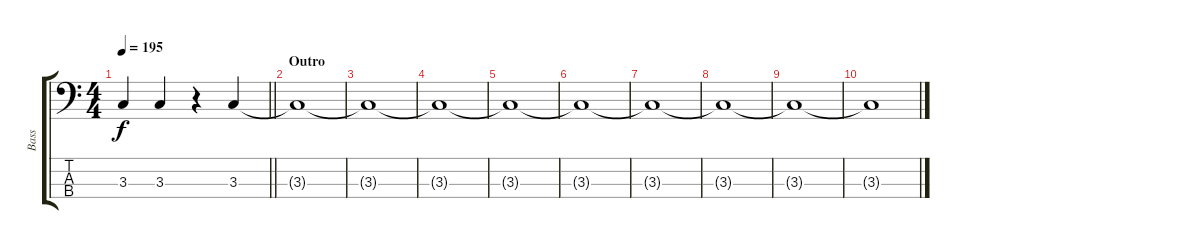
\track ("Bass" "Bass") {instrument electricbasspick}
\staff {score tabs}
\tuning (G2 D2 A1 E1) {hide}
\ts (4 4)
\tempo 195
\clef f4
\barLineRight lightlight
\ks c
3.3.4{dy f} 3.3.4 r.4 3.3.4 |
\section ("" "Outro")
3.3{t}.1 |
3.3{t}.1 |
3.3{t}.1 |
3.3{t}.1 |
3.3{t}.1{volume 8} |
3.3{t}.1{volume 4} |
3.3{t}.1{volume 1} |
3.3{t}.1{volume 0} |
3.3{t}.1
